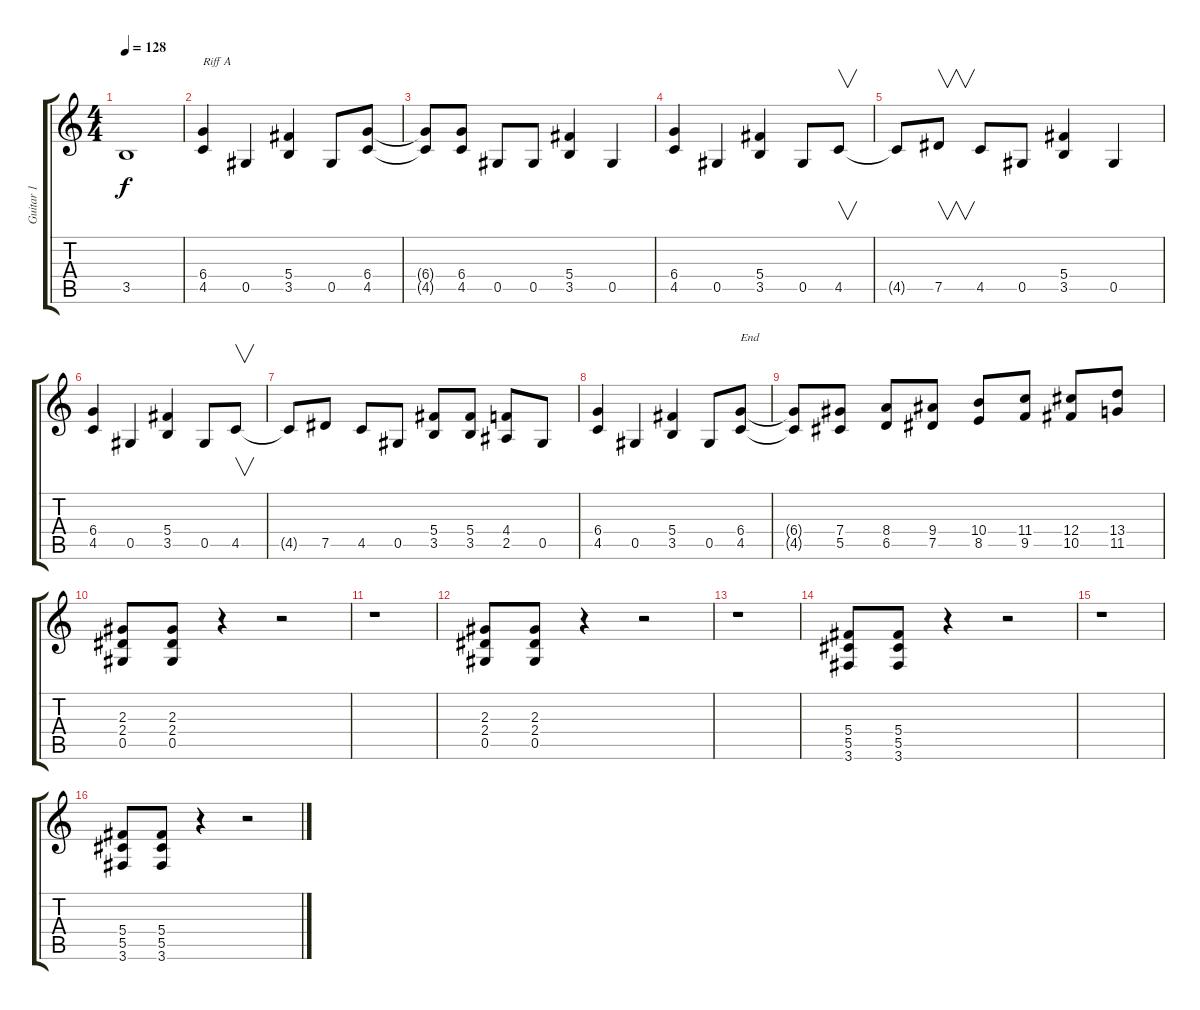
\track ("Guitar 1" "Guitar 1") {instrument distortionguitar}
\staff {score tabs}
\tuning (Eb4 Bb3 Gb3 Db3 Ab2 Eb2) {hide}
\ts (4 4)
\tempo 128
\clef g2
\ks c
3.5{t}.1{dy f} |
(6.4 4.5).4{txt "Riff A"} 0.5.4 (5.4 3.5).4 0.5.8 (6.4 4.5).8 |
(6.4{t} 4.5{t}).8 (6.4 4.5).8 0.5.8 0.5.8 (5.4 3.5).4 0.5.4 |
(6.4 4.5).4 0.5.4 (5.4 3.5).4 0.5.8 4.5.8{v} |
4.5{t}.8 7.5.8{v} 4.5.8 0.5.8 (5.4 3.5).4 0.5.4 |
(6.4 4.5).4 0.5.4 (5.4 3.5).4 0.5.8 4.5.8{v} |
4.5{t}.8 7.5.8 4.5.8 0.5.8 (5.4 3.5).8 (5.4 3.5).8 (4.4 2.5).8 0.5.8 |
(6.4 4.5).4 0.5.4 (5.4 3.5).4 0.5.8 (6.4 4.5).8{txt "End"} |
(6.4{t} 4.5{t}).8 (7.4 5.5).8 (8.4 6.5).8 (9.4 7.5).8 (10.4 8.5).8 (11.4 9.5).8 (12.4 10.5).8 (13.4 11.5).8 |
(2.3 2.4 0.5).8 (2.3 2.4 0.5).8 r.4 r.2 |
r.1 |
(2.3 2.4 0.5).8 (2.3 2.4 0.5).8 r.4 r.2 |
r.1 |
(5.4 5.5 3.6).8 (5.4 5.5 3.6).8 r.4 r.2 |
r.1 |
(5.4 5.5 3.6).8 (5.4 5.5 3.6).8 r.4 r.2
